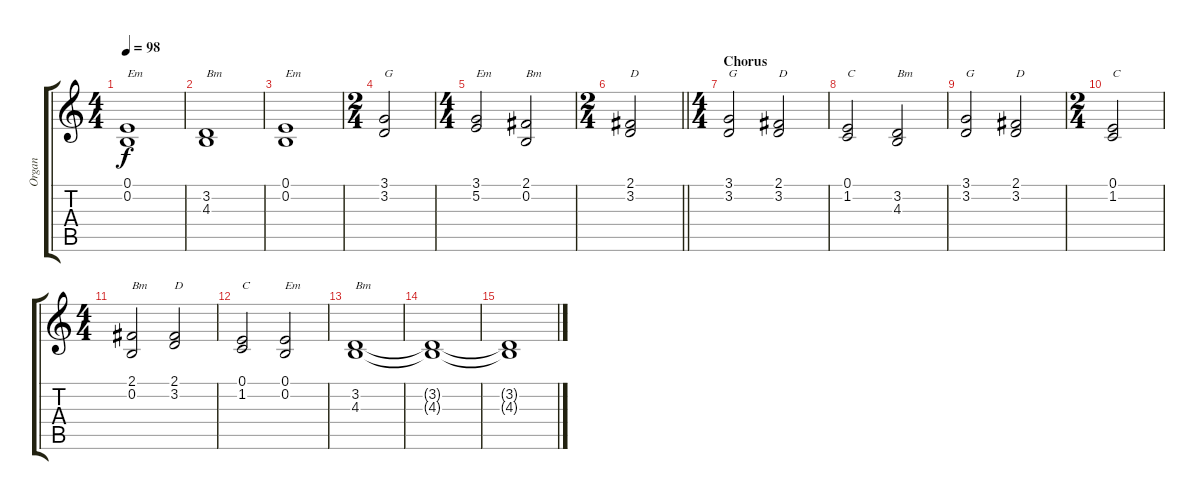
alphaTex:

\track ("Organ" "Organ") {instrument percussiveorgan}
\staff {score tabs}
\tuning (E4 B3 G3 D3 A2 E2) {hide}
\ts (4 4)
\tempo 98
\clef g2
\ks c
(0.1 0.2).1{txt "Em" dy f} |
(3.2 4.3).1{txt "Bm"} |
(0.1 0.2).1{txt "Em"} |
\ts (2 4)
(3.1 3.2).2{txt "G"} |
\ts (4 4)
(3.1 5.2).2{txt "Em"} (2.1 0.2).2{txt "Bm"} |
\ts (2 4)
\barLineRight lightlight
(2.1 3.2).2{txt "D"} |
\ts (4 4)
\section ("" "Chorus")
(3.1 3.2).2{txt "G"} (2.1 3.2).2{txt "D"} |
(0.1 1.2).2{txt "C"} (3.2 4.3).2{txt "Bm"} |
(3.1 3.2).2{txt "G"} (2.1 3.2).2{txt "D"} |
\ts (2 4)
(0.1 1.2).2{txt "C"} |
\ts (4 4)
(2.1 0.2).2{txt "Bm"} (2.1 3.2).2{txt "D"} |
(0.1 1.2).2{txt "C"} (0.1 0.2).2{txt "Em"} |
(3.2 4.3).1{txt "Bm"} |
(3.2{t} 4.3{t}).1 |
(3.2{t} 4.3{t}).1
